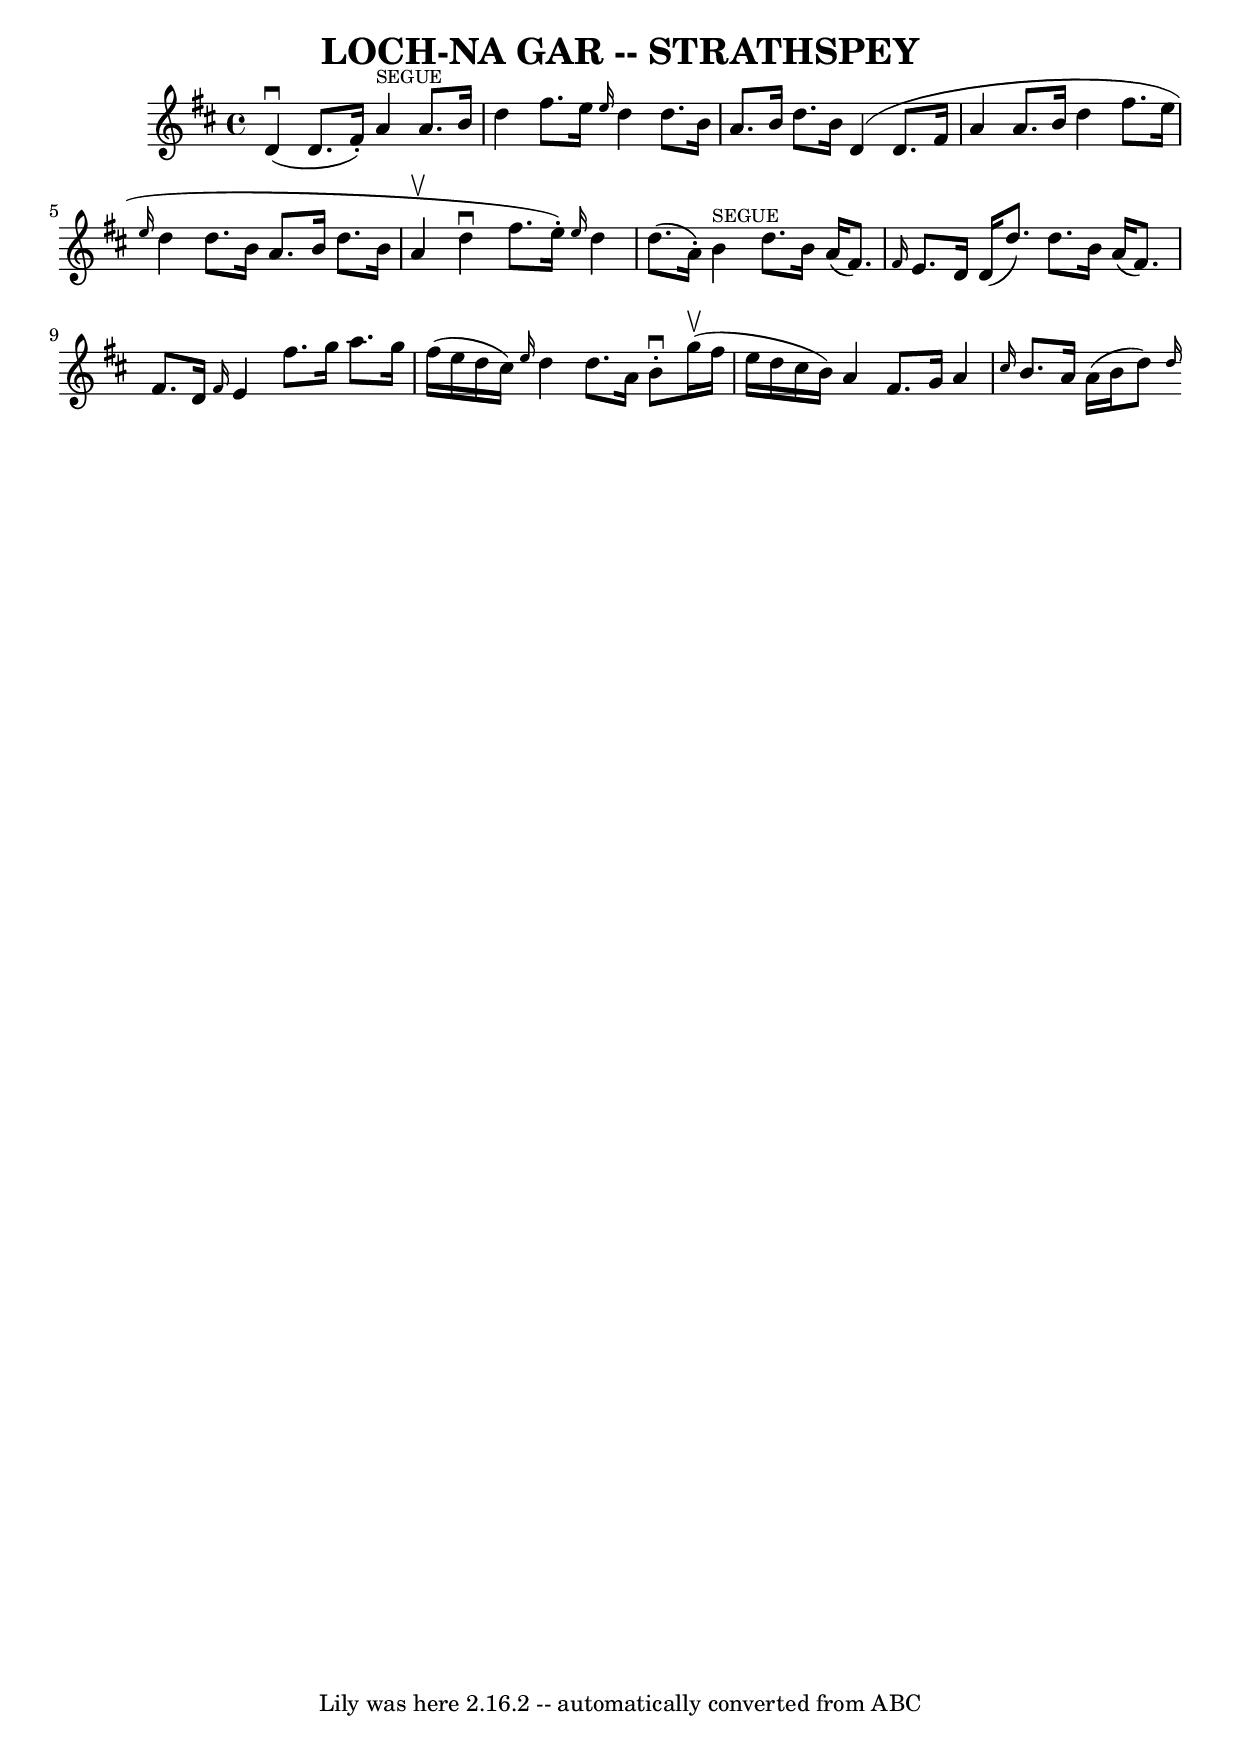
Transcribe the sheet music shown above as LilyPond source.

\version "2.16.2"
\include "Mammoth.ily"
\header {
  %% book = "Ryan's Mammoth Collection of Fiddle Tunes"
  crossRefNumber = "1"
  footnotes = ""
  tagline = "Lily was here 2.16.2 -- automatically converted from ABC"
  title = "LOCH-NA GAR -- STRATHSPEY"

}
voicedefault =  {


  \override Staff.TimeSignature #'style = #'C
  \time 4/4 % %slurgraces 1
  
  \key d \major
  d'4 (^\downbow d'8. (fis'16-.) a'4^\segue   
  a'8. b'16    |
  d''4 fis''8. e''16  \grace { e''16  
			     }   
  d''4 d''8. b'16    |
  a'8. b'16 d''8. b'16 d'4 
  (d'8. fis'16 a'4 a'8. b'16    |
  d''4 fis''8.    
  e''16  \grace { e''16  
		} d''4 d''8. b'16    |
  a'8.    
  b'16 d''8. b'16 a'4 (^\upbow   |
  d''4^\downbow   
  fis''8. (e''16-.) \grace { e''16  
			    } d''4 d''8. (a'16-.)   
  |
  b'4^\segue d''8. b'16 a'16 ((fis'8.) \grace {  
    fis'16  
  } e'8. d'16 d'16 (d''8.) d''8. b'16    |
  
  a'16 (fis'8.) fis'8. d'16  \grace { fis'16  
				    } e'4 fis''8.    
  g''16    |
  a''8. g''16 fis''16 (e''16 d''16 cis''16) \grace { e''16  
	    } d''4 d''8. a'16    |
  b'8^\downbow-.   
  g''16 (^\upbow fis''16 e''16 d''16 cis''16 b'16) a'4    
  fis'8. g'16    |
  a'4  \grace { cis''16  
	      } b'8. a'16    
  a'16 (b'16 d''8)   \grace { d''16 (
			    }   

}

\score{
  <<

    \context Staff="default"
    {
      \voicedefault 
      
    }

  >>
  \layout {
    
  }
  \midi {
  }

}
